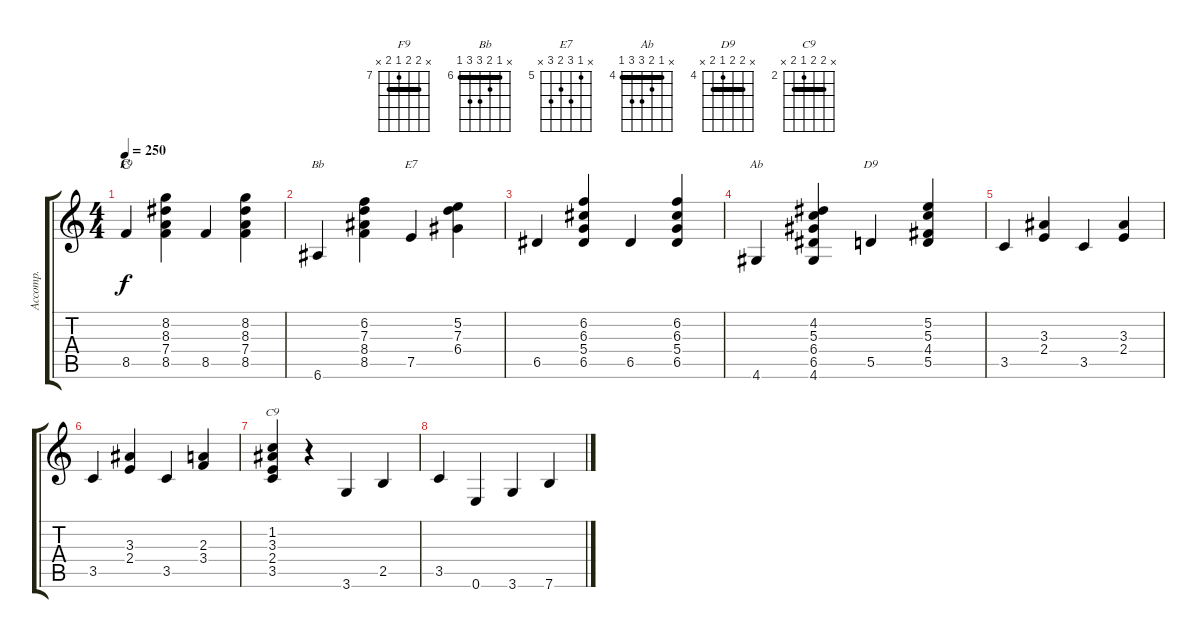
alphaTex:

\track ("Accomp." "Accomp.") {instrument acousticguitarnylon}
\staff {score tabs}
\tuning (E4 B3 G3 D3 A2 E2) {hide}
\chord ("F9" x 8 8 7 8 x) {firstfret 7 barre 8}
\chord ("Bb" x 6 7 8 8 6) {firstfret 6 barre 6}
\chord ("E7" x 5 7 6 7 x) {firstfret 5}
\chord ("Ab" x 4 5 6 6 4) {firstfret 4 barre 4}
\chord ("D9" x 5 5 4 5 x) {firstfret 4 barre 5}
\chord ("C9" x 3 3 2 3 x) {firstfret 2 barre 3}
\ts (4 4)
\section ("" "C")
\tempo 250
\clef g2
\ks c
8.5.4{ch "F9" dy f} (8.2 8.3 7.4 8.5).4 8.5.4 (8.2 8.3 7.4 8.5).4 |
6.6.4{ch "Bb"} (6.2 7.3 8.4 8.5).4 7.5.4{ch "E7"} (5.2 7.3 6.4).4 |
6.5.4 (6.2 6.3 5.4 6.5).4 6.5.4 (6.2 6.3 5.4 6.5).4 |
4.6.4{ch "Ab"} (4.2 5.3 6.4 6.5 4.6).4 5.5.4{ch "D9"} (5.2 5.3 4.4 5.5).4 |
3.5.4 (3.3 2.4).4 3.5.4 (3.3 2.4).4 |
3.5.4 (3.3 2.4).4 3.5.4 (2.3 3.4).4 |
(1.2 3.3 2.4 3.5).4{ch "C9"} r.4 3.6.4 2.5.4 |
3.5.4 0.6.4 3.6.4 7.6.4
